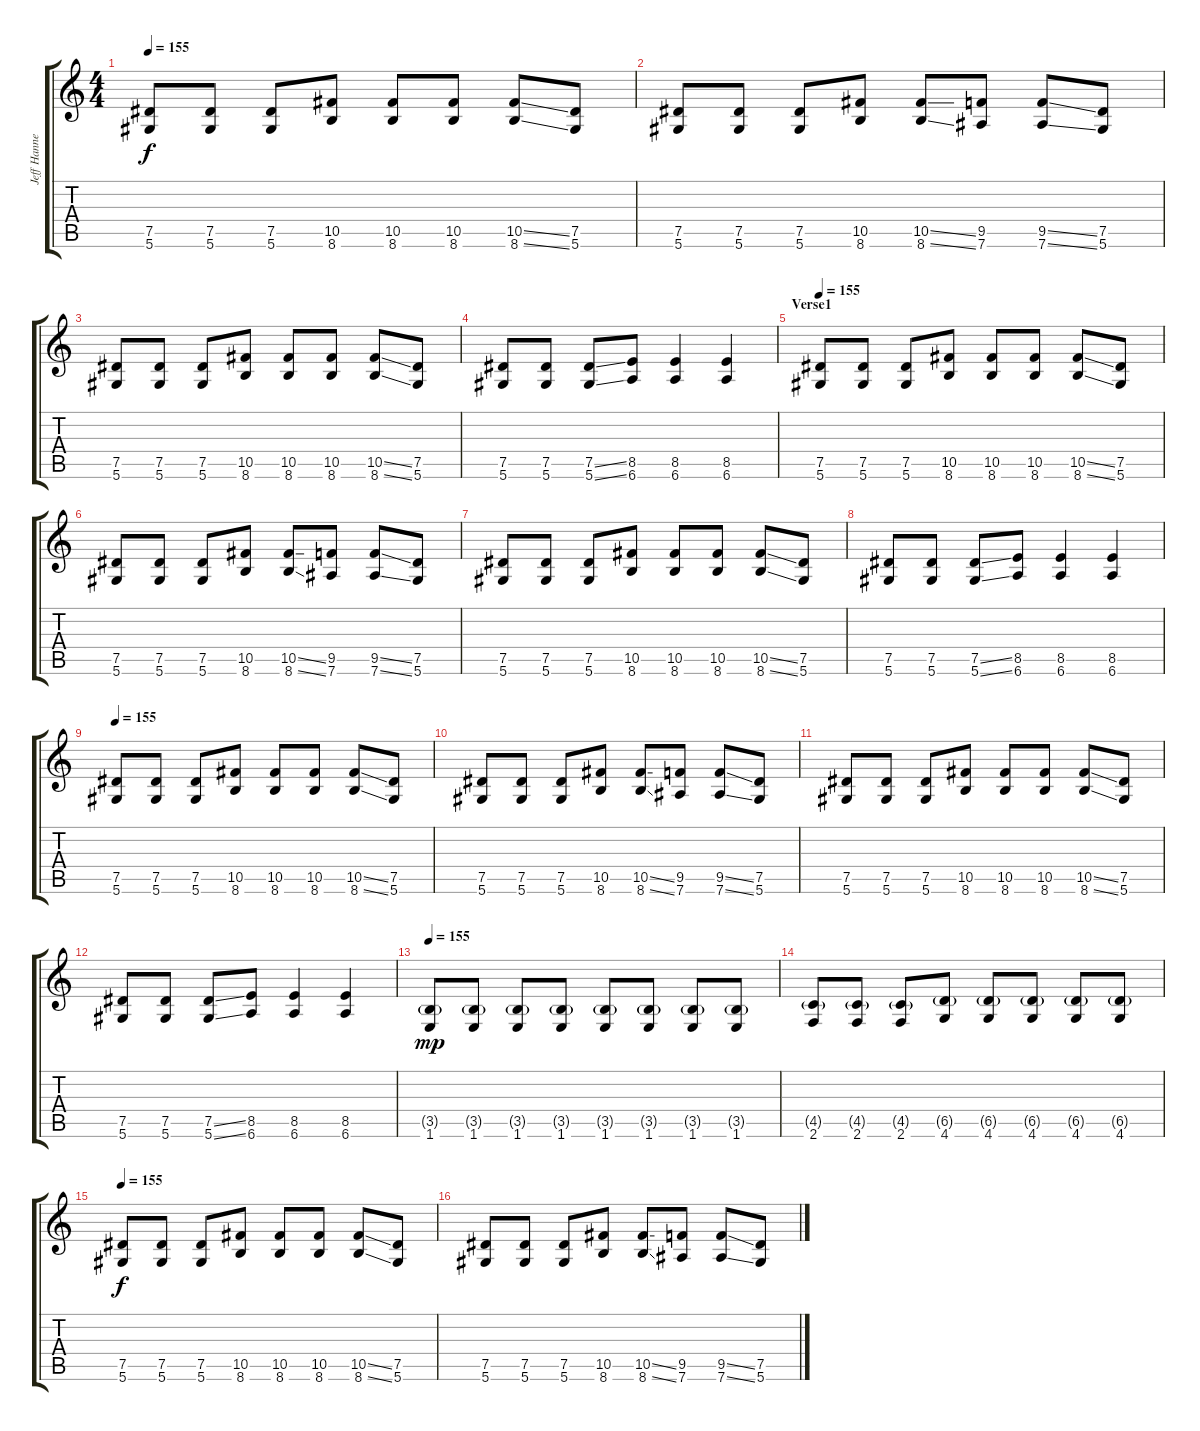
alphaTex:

\track ("Jeff Hanneman" "Jeff Hanne") {instrument distortionguitar}
\staff {score tabs}
\tuning (Eb4 Bb3 Gb3 Db3 Ab2 Eb2) {hide}
\ts (4 4)
\tempo 155
\clef g2
\ks c
(7.5 5.6).8{dy f} (7.5 5.6).8 (7.5 5.6).8 (10.5 8.6).8 (10.5 8.6).8 (10.5 8.6).8 (10.5{ss} 8.6{ss}).8 (7.5 5.6).8 |
(7.5 5.6).8 (7.5 5.6).8 (7.5 5.6).8 (10.5 8.6).8 (10.5{ss} 8.6{ss}).8 (9.5 7.6).8 (9.5{ss} 7.6{ss}).8 (7.5 5.6).8 |
(7.5 5.6).8 (7.5 5.6).8 (7.5 5.6).8 (10.5 8.6).8 (10.5 8.6).8 (10.5 8.6).8 (10.5{ss} 8.6{ss}).8 (7.5 5.6).8 |
(7.5 5.6).8 (7.5 5.6).8 (7.5{ss} 5.6{ss}).8 (8.5 6.6).8 (8.5 6.6).4 (8.5 6.6).4 |
\section ("" "Verse1")
\tempo 155
(7.5 5.6).8 (7.5 5.6).8 (7.5 5.6).8 (10.5 8.6).8 (10.5 8.6).8 (10.5 8.6).8 (10.5{ss} 8.6{ss}).8 (7.5 5.6).8 |
(7.5 5.6).8 (7.5 5.6).8 (7.5 5.6).8 (10.5 8.6).8 (10.5{ss} 8.6{ss}).8 (9.5 7.6).8 (9.5{ss} 7.6{ss}).8 (7.5 5.6).8 |
(7.5 5.6).8 (7.5 5.6).8 (7.5 5.6).8 (10.5 8.6).8 (10.5 8.6).8 (10.5 8.6).8 (10.5{ss} 8.6{ss}).8 (7.5 5.6).8 |
(7.5 5.6).8 (7.5 5.6).8 (7.5{ss} 5.6{ss}).8 (8.5 6.6).8 (8.5 6.6).4 (8.5 6.6).4 |
\tempo 155
(7.5 5.6).8 (7.5 5.6).8 (7.5 5.6).8 (10.5 8.6).8 (10.5 8.6).8 (10.5 8.6).8 (10.5{ss} 8.6{ss}).8 (7.5 5.6).8 |
(7.5 5.6).8 (7.5 5.6).8 (7.5 5.6).8 (10.5 8.6).8 (10.5{ss} 8.6{ss}).8 (9.5 7.6).8 (9.5{ss} 7.6{ss}).8 (7.5 5.6).8 |
(7.5 5.6).8 (7.5 5.6).8 (7.5 5.6).8 (10.5 8.6).8 (10.5 8.6).8 (10.5 8.6).8 (10.5{ss} 8.6{ss}).8 (7.5 5.6).8 |
(7.5 5.6).8 (7.5 5.6).8 (7.5{ss} 5.6{ss}).8 (8.5 6.6).8 (8.5 6.6).4 (8.5 6.6).4 |
\tempo 155
(3.5{g} 1.6).8{dy mp} (3.5{g} 1.6).8 (3.5{g} 1.6).8 (3.5{g} 1.6).8 (3.5{g} 1.6).8 (3.5{g} 1.6).8 (3.5{g} 1.6).8 (3.5{g} 1.6).8 |
(4.5{g} 2.6).8 (4.5{g} 2.6).8 (4.5{g} 2.6).8 (6.5{g} 4.6).8 (6.5{g} 4.6).8 (6.5{g} 4.6).8 (6.5{g} 4.6).8 (6.5{g} 4.6).8 |
\tempo 155
(7.5 5.6).8{dy f} (7.5 5.6).8 (7.5 5.6).8 (10.5 8.6).8 (10.5 8.6).8 (10.5 8.6).8 (10.5{ss} 8.6{ss}).8 (7.5 5.6).8 |
(7.5 5.6).8 (7.5 5.6).8 (7.5 5.6).8 (10.5 8.6).8 (10.5{ss} 8.6{ss}).8 (9.5 7.6).8 (9.5{ss} 7.6{ss}).8 (7.5 5.6).8
